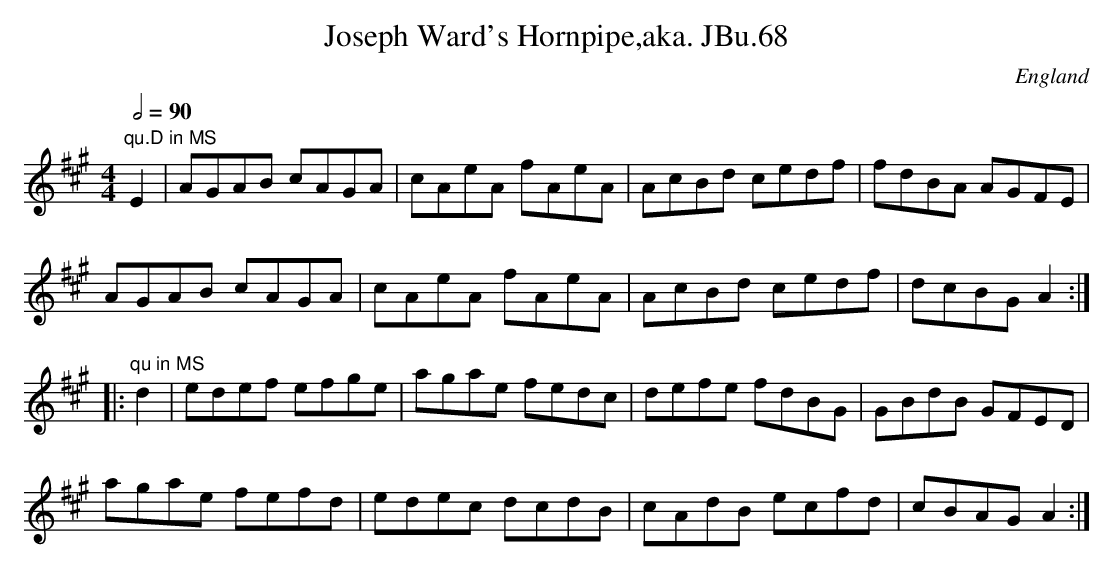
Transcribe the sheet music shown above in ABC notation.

X:1
T:Joseph Ward's Hornpipe,aka. JBu.68
O:England
M:4/4
L:1/8
Q:1/2=90
notC:untitled in MS, named by Paul Davenport
K:A major
"qu.D in MS"E2|AGAB cAGA|cAeA fAeA|AcBd cedf|fdBA AGFE|
AGAB cAGA|cAeA fAeA|AcBd cedf|dcBGA2:|
|:"qu in MS"d2|edef efge|agae fedc|defe fdBG|GBdB GFED|
agae fefd|edec dcdB|cAdB ecfd|cBAG A2:|
